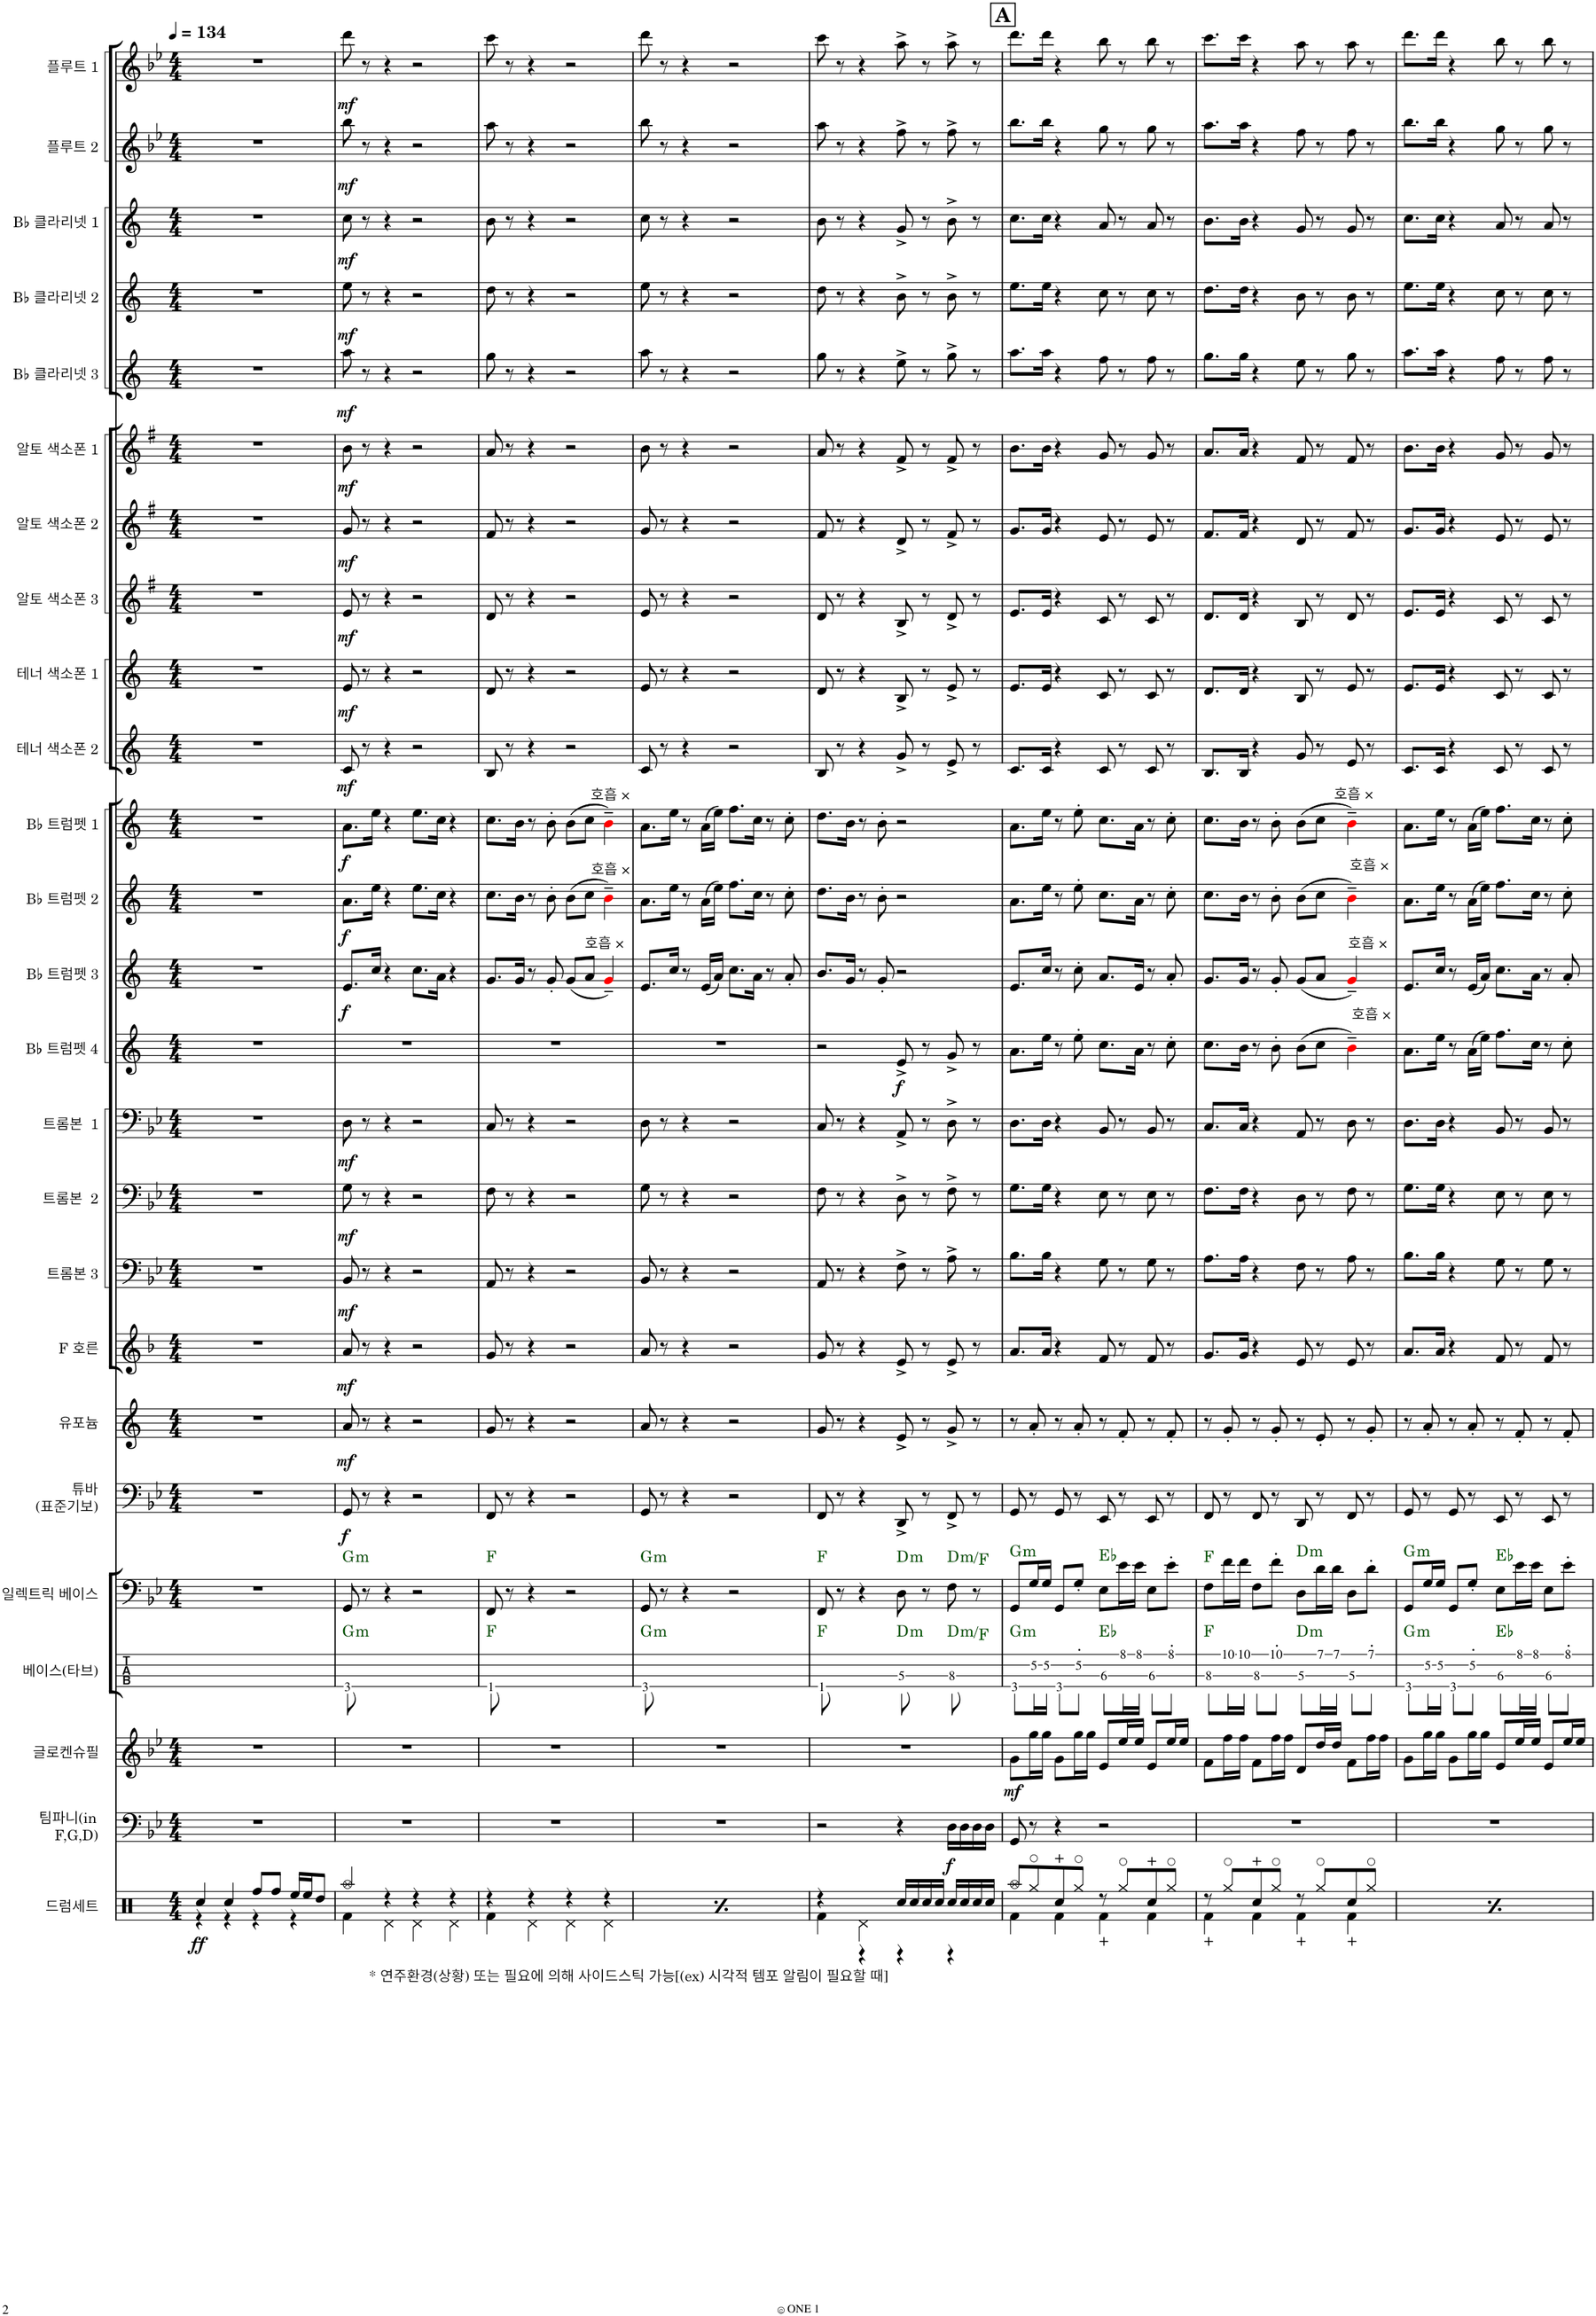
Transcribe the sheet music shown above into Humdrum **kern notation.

**kern	**dynam	**kern	**dynam	**kern	**dynam	**kern	**harte	**kern	**harte	**kern	**dynam	**kern	**dynam	**kern	**dynam	**kern	**dynam	**kern	**dynam	**kern	**dynam	**kern	**dynam	**kern	**dynam	**kern	**dynam	**kern	**dynam	**kern	**dynam	**kern	**dynam	**kern	**dynam	**kern	**dynam	**kern	**dynam	**kern	**dynam	**kern	**dynam	**kern	**dynam	**kern	**dynam	**kern	**dynam
*part25	*part25	*part24	*part24	*part23	*part23	*part22	*part22	*part21	*part21	*part20	*part20	*part19	*part19	*part18	*part18	*part17	*part17	*part16	*part16	*part15	*part15	*part14	*part14	*part13	*part13	*part12	*part12	*part11	*part11	*part10	*part10	*part9	*part9	*part8	*part8	*part7	*part7	*part6	*part6	*part5	*part5	*part4	*part4	*part3	*part3	*part2	*part2	*part1	*part1
*staff25	*staff25	*staff24	*staff24	*staff23	*staff23	*staff22	*	*staff21	*	*staff20	*staff20	*staff19	*staff19	*staff18	*staff18	*staff17	*staff17	*staff16	*staff16	*staff15	*staff15	*staff14	*staff14	*staff13	*staff13	*staff12	*staff12	*staff11	*staff11	*staff10	*staff10	*staff9	*staff9	*staff8	*staff8	*staff7	*staff7	*staff6	*staff6	*staff5	*staff5	*staff4	*staff4	*staff3	*staff3	*staff2	*staff2	*staff1	*staff1
*I"드럼세트	*	*I"팀파니(in F,G,D)	*	*I"글로켄슈필	*	*I"베이스(타브)	*	*I"일렉트릭 베이스	*	*I"튜바 (표준기보)	*	*I"유포늄	*	*I"F 호른	*	*I"트롬본 3	*	*I"트롬본  2	*	*I"트롬본  1	*	*I"Bb 트럼펫 4	*	*I"Bb 트럼펫 3	*	*I"Bb 트럼펫 2	*	*I"Bb 트럼펫 1	*	*I"테너 색소폰 2	*	*I"테너 색소폰 1	*	*I"알토 색소폰 3	*	*I"알토 색소폰 2	*	*I"알토 색소폰 1	*	*I"Bb 클라리넷 3	*	*I"Bb 클라리넷 2	*	*I"Bb 클라리넷 1	*	*I"플루트 2	*	*I"플루트 1	*
*	*	*	*	*	*	*stria4	*	*	*	*	*	*	*	*	*	*	*	*	*	*	*	*	*	*	*	*	*	*	*	*	*	*	*	*	*	*	*	*	*	*	*	*	*	*	*	*	*	*	*
*clefX	*	*clefF4	*	*clefG2	*	*	*	*clefF4	*	*clefF4	*	*clefG2	*	*clefG2	*	*clefF4	*	*clefF4	*	*clefF4	*	*clefG2	*	*clefG2	*	*clefG2	*	*clefG2	*	*clefG2	*	*clefG2	*	*clefG2	*	*clefG2	*	*clefG2	*	*clefG2	*	*clefG2	*	*clefG2	*	*clefG2	*	*clefG2	*
*	*	*	*	*Trd-14c-24	*	*Trd7c12	*	*Trd7c12	*	*	*	*Trd8c14	*	*Trd4c7	*	*	*	*	*	*	*	*Trd1c2	*	*Trd1c2	*	*Trd1c2	*	*Trd1c2	*	*Trd8c14	*	*Trd8c14	*	*Trd5c9	*	*Trd5c9	*	*Trd5c9	*	*Trd1c2	*	*Trd1c2	*	*Trd1c2	*	*	*	*	*
*k[b-e-]	*	*k[b-e-]	*	*k[b-e-]	*	*k[b-e-]	*	*k[b-e-]	*	*k[b-e-]	*	*k[]	*	*k[b-]	*	*k[b-e-]	*	*k[b-e-]	*	*k[b-e-]	*	*k[]	*	*k[]	*	*k[]	*	*k[]	*	*k[]	*	*k[]	*	*k[f#]	*	*k[f#]	*	*k[f#]	*	*k[]	*	*k[]	*	*k[]	*	*k[b-e-]	*	*k[b-e-]	*
*M4/4	*	*M4/4	*	*M4/4	*	*M4/4	*	*M4/4	*	*M4/4	*	*M4/4	*	*M4/4	*	*M4/4	*	*M4/4	*	*M4/4	*	*M4/4	*	*M4/4	*	*M4/4	*	*M4/4	*	*M4/4	*	*M4/4	*	*M4/4	*	*M4/4	*	*M4/4	*	*M4/4	*	*M4/4	*	*M4/4	*	*M4/4	*	*M4/4	*
*MM134	*	*MM134	*	*MM134	*	*MM134	*	*MM134	*	*MM134	*	*MM134	*	*MM134	*	*MM134	*	*MM134	*	*MM134	*	*MM134	*	*MM134	*	*MM134	*	*MM134	*	*MM134	*	*MM134	*	*MM134	*	*MM134	*	*MM134	*	*MM134	*	*MM134	*	*MM134	*	*MM134	*	*MM134	*
=1	=1	=1	=1	=1	=1	=1	=1	=1	=1	=1	=1	=1	=1	=1	=1	=1	=1	=1	=1	=1	=1	=1	=1	=1	=1	=1	=1	=1	=1	=1	=1	=1	=1	=1	=1	=1	=1	=1	=1	=1	=1	=1	=1	=1	=1	=1	=1	=1	=1
*^	*	*	*	*	*	*	*	*	*	*	*	*	*	*	*	*	*	*	*	*	*	*	*	*	*	*	*	*	*	*	*	*	*	*	*	*	*	*	*	*	*	*	*	*	*	*	*	*	*
!	!	!LO:DY:b	!	!	!	!	!	!	!	!	!	!	!	!	!	!	!	!	!	!	!	!	!	!	!	!	!	!	!	!	!	!	!	!	!	!	!	!	!	!	!	!	!	!	!	!	!	!	!	!
4Rcc/	4r	ff	1r	.	1r	.	1r	.	1r	.	1r	.	1r	.	1r	.	1r	.	1r	.	1r	.	1r	.	1r	.	1r	.	1r	.	1r	.	1r	.	1r	.	1r	.	1r	.	1r	.	1r	.	1r	.	1r	.	1r	.
4Rcc/	4r	.	.	.	.	.	.	.	.	.	.	.	.	.	.	.	.	.	.	.	.	.	.	.	.	.	.	.	.	.	.	.	.	.	.	.	.	.	.	.	.	.	.	.	.	.	.	.	.	.
8Rff/L	4r	.	.	.	.	.	.	.	.	.	.	.	.	.	.	.	.	.	.	.	.	.	.	.	.	.	.	.	.	.	.	.	.	.	.	.	.	.	.	.	.	.	.	.	.	.	.	.	.	.
8Rff/J	.	.	.	.	.	.	.	.	.	.	.	.	.	.	.	.	.	.	.	.	.	.	.	.	.	.	.	.	.	.	.	.	.	.	.	.	.	.	.	.	.	.	.	.	.	.	.	.	.	.
16Ree/LL	4r	.	.	.	.	.	.	.	.	.	.	.	.	.	.	.	.	.	.	.	.	.	.	.	.	.	.	.	.	.	.	.	.	.	.	.	.	.	.	.	.	.	.	.	.	.	.	.	.	.
16Ree/J	.	.	.	.	.	.	.	.	.	.	.	.	.	.	.	.	.	.	.	.	.	.	.	.	.	.	.	.	.	.	.	.	.	.	.	.	.	.	.	.	.	.	.	.	.	.	.	.	.	.
8Rdd/J	.	.	.	.	.	.	.	.	.	.	.	.	.	.	.	.	.	.	.	.	.	.	.	.	.	.	.	.	.	.	.	.	.	.	.	.	.	.	.	.	.	.	.	.	.	.	.	.	.	.
=2	=2	=2	=2	=2	=2	=2	=2	=2	=2	=2	=2	=2	=2	=2	=2	=2	=2	=2	=2	=2	=2	=2	=2	=2	=2	=2	=2	=2	=2	=2	=2	=2	=2	=2	=2	=2	=2	=2	=2	=2	=2	=2	=2	=2	=2	=2	=2	=2	=2	=2
!	!	!	!	!	!	!	!	!LO:H:kt=m	!	!LO:H:kt=m	!	!LO:DY:b	!	!LO:DY:b	!	!LO:DY:b	!	!LO:DY:b	!	!LO:DY:b	!	!LO:DY:b	!	!	!	!LO:DY:b	!	!LO:DY:b	!	!LO:DY:b	!	!LO:DY:b	!	!LO:DY:b	!	!LO:DY:b	!	!LO:DY:b	!	!LO:DY:b	!	!LO:DY:b	!	!LO:DY:b	!	!LO:DY:b	!	!LO:DY:b	!	!LO:DY:b
4Raa/	4Rf\	.	1r	.	1r	.	8GG\	G:min	8GG/	G:min	8GG/	f	8a/	mf	8a/	mf	8BB-/	mf	8G\	mf	8D\	mf	1r	.	8.e/L	f	8.a\L	f	8.a\L	f	8c/	mf	8e/	mf	8e/	mf	8g/	mf	8b\	mf	8aa\	mf	8ee\	mf	8cc\	mf	8bb-\	mf	8ddd\	mf
.	.	.	.	.	.	.	8r	.	8r	.	8r	.	8r	.	8r	.	8r	.	8r	.	8r	.	.	.	.	.	.	.	.	.	8r	.	8r	.	8r	.	8r	.	8r	.	8r	.	8r	.	8r	.	8r	.	8r	.
.	.	.	.	.	.	.	.	.	.	.	.	.	.	.	.	.	.	.	.	.	.	.	.	.	16cc/Jk	.	16ee\Jk	.	16ee\Jk	.	.	.	.	.	.	.	.	.	.	.	.	.	.	.	.	.	.	.	.	.
!LO:TX:b:t=* 연주환경(상황) 또는 필요에 의해 사이드스틱 가능[(ex) 시각적 템포 알림이 필요할 때]	!	!	!	!	!	!	!	!	!	!	!	!	!	!	!	!	!	!	!	!	!	!	!	!	!	!	!	!	!	!	!	!	!	!	!	!	!	!	!	!	!	!	!	!	!	!	!	!	!	!
4r	4Rd\	.	.	.	.	.	4r	.	4r	.	4r	.	4r	.	4r	.	4r	.	4r	.	4r	.	.	.	4r	.	4r	.	4r	.	4r	.	4r	.	4r	.	4r	.	4r	.	4r	.	4r	.	4r	.	4r	.	4r	.
4r	4Rd\	.	.	.	.	.	2r	.	2r	.	2r	.	2r	.	2r	.	2r	.	2r	.	2r	.	.	.	8.cc\L	.	8.ee\L	.	8.ee\L	.	2r	.	2r	.	2r	.	2r	.	2r	.	2r	.	2r	.	2r	.	2r	.	2r	.
.	.	.	.	.	.	.	.	.	.	.	.	.	.	.	.	.	.	.	.	.	.	.	.	.	16a\Jk	.	16cc\Jk	.	16cc\Jk	.	.	.	.	.	.	.	.	.	.	.	.	.	.	.	.	.	.	.	.	.
4r	4Rd\	.	.	.	.	.	.	.	.	.	.	.	.	.	.	.	.	.	.	.	.	.	.	.	4r	.	4r	.	4r	.	.	.	.	.	.	.	.	.	.	.	.	.	.	.	.	.	.	.	.	.
=3	=3	=3	=3	=3	=3	=3	=3	=3	=3	=3	=3	=3	=3	=3	=3	=3	=3	=3	=3	=3	=3	=3	=3	=3	=3	=3	=3	=3	=3	=3	=3	=3	=3	=3	=3	=3	=3	=3	=3	=3	=3	=3	=3	=3	=3	=3	=3	=3	=3	=3
4r	4Rf\	.	1r	.	1r	.	8FF\	F:maj	8FF/	F:maj	8FF/	.	8g/	.	8g/	.	8AA/	.	8F\	.	8C/	.	1r	.	8.g/L	.	8.cc\L	.	8.cc\L	.	8B/	.	8d/	.	8d/	.	8f#/	.	8a/	.	8gg\	.	8dd\	.	8b\	.	8aa\	.	8ccc\	.
.	.	.	.	.	.	.	8r	.	8r	.	8r	.	8r	.	8r	.	8r	.	8r	.	8r	.	.	.	.	.	.	.	.	.	8r	.	8r	.	8r	.	8r	.	8r	.	8r	.	8r	.	8r	.	8r	.	8r	.
.	.	.	.	.	.	.	.	.	.	.	.	.	.	.	.	.	.	.	.	.	.	.	.	.	16g/Jk	.	16b\Jk	.	16b\Jk	.	.	.	.	.	.	.	.	.	.	.	.	.	.	.	.	.	.	.	.	.
4r	4Rd\	.	.	.	.	.	4r	.	4r	.	4r	.	4r	.	4r	.	4r	.	4r	.	4r	.	.	.	8r	.	8r	.	8r	.	4r	.	4r	.	4r	.	4r	.	4r	.	4r	.	4r	.	4r	.	4r	.	4r	.
.	.	.	.	.	.	.	.	.	.	.	.	.	.	.	.	.	.	.	.	.	.	.	.	.	8g'/	.	8b'\	.	8b'\	.	.	.	.	.	.	.	.	.	.	.	.	.	.	.	.	.	.	.	.	.
4r	4Rd\	.	.	.	.	.	2r	.	2r	.	2r	.	2r	.	2r	.	2r	.	2r	.	2r	.	.	.	(8g/L	.	(8b\L	.	(8b\L	.	2r	.	2r	.	2r	.	2r	.	2r	.	2r	.	2r	.	2r	.	2r	.	2r	.
.	.	.	.	.	.	.	.	.	.	.	.	.	.	.	.	.	.	.	.	.	.	.	.	.	8a/J	.	8cc\J	.	8cc\J	.	.	.	.	.	.	.	.	.	.	.	.	.	.	.	.	.	.	.	.	.
!	!	!	!	!	!	!	!	!	!	!	!	!	!	!	!	!	!	!	!	!	!	!	!	!	!	!	!	!	!LO:TX:a:t=호흡 ×	!	!	!	!	!	!	!	!	!	!	!	!	!	!	!	!	!	!	!	!	!
!	!	!	!	!	!	!	!	!	!	!	!	!	!	!	!	!	!	!	!	!	!	!	!	!	!	!	!LO:TX:a:t=호흡 ×	!	!	!	!	!	!	!	!	!	!	!	!	!	!	!	!	!	!	!	!	!	!	!
!	!	!	!	!	!	!	!	!	!	!	!	!	!	!	!	!	!	!	!	!	!	!	!	!	!LO:TX:a:t=호흡 ×	!	!	!	!	!	!	!	!	!	!	!	!	!	!	!	!	!	!	!	!	!	!	!	!	!
4r	4Rd\	.	.	.	.	.	.	.	.	.	.	.	.	.	.	.	.	.	.	.	.	.	.	.	4g~i/)	.	4b~i\)	.	4b~i\)	.	.	.	.	.	.	.	.	.	.	.	.	.	.	.	.	.	.	.	.	.
=4	=4	=4	=4	=4	=4	=4	=4	=4	=4	=4	=4	=4	=4	=4	=4	=4	=4	=4	=4	=4	=4	=4	=4	=4	=4	=4	=4	=4	=4	=4	=4	=4	=4	=4	=4	=4	=4	=4	=4	=4	=4	=4	=4	=4	=4	=4	=4	=4	=4	=4
!	!	!	!	!	!	!	!	!LO:H:kt=m	!	!LO:H:kt=m	!	!	!	!	!	!	!	!	!	!	!	!	!	!	!	!	!	!	!	!	!	!	!	!	!	!	!	!	!	!	!	!	!	!	!	!	!	!	!	!
4r	4Rf\	.	1r	.	1r	.	8GG\	G:min	8GG/	G:min	8GG/	.	8a/	.	8a/	.	8BB-/	.	8G\	.	8D\	.	1r	.	8.e/L	.	8.a\L	.	8.a\L	.	8c/	.	8e/	.	8e/	.	8g/	.	8b\	.	8aa\	.	8ee\	.	8cc\	.	8bb-\	.	8ddd\	.
.	.	.	.	.	.	.	8r	.	8r	.	8r	.	8r	.	8r	.	8r	.	8r	.	8r	.	.	.	.	.	.	.	.	.	8r	.	8r	.	8r	.	8r	.	8r	.	8r	.	8r	.	8r	.	8r	.	8r	.
.	.	.	.	.	.	.	.	.	.	.	.	.	.	.	.	.	.	.	.	.	.	.	.	.	16cc/Jk	.	16ee\Jk	.	16ee\Jk	.	.	.	.	.	.	.	.	.	.	.	.	.	.	.	.	.	.	.	.	.
4r	4Rd\	.	.	.	.	.	4r	.	4r	.	4r	.	4r	.	4r	.	4r	.	4r	.	4r	.	.	.	8r	.	8r	.	8r	.	4r	.	4r	.	4r	.	4r	.	4r	.	4r	.	4r	.	4r	.	4r	.	4r	.
.	.	.	.	.	.	.	.	.	.	.	.	.	.	.	.	.	.	.	.	.	.	.	.	.	(16e/LL	.	(16a\LL	.	(16a\LL	.	.	.	.	.	.	.	.	.	.	.	.	.	.	.	.	.	.	.	.	.
.	.	.	.	.	.	.	.	.	.	.	.	.	.	.	.	.	.	.	.	.	.	.	.	.	16a/JJ)	.	16ee\JJ)	.	16ee\JJ)	.	.	.	.	.	.	.	.	.	.	.	.	.	.	.	.	.	.	.	.	.
4r	4Rd\	.	.	.	.	.	2r	.	2r	.	2r	.	2r	.	2r	.	2r	.	2r	.	2r	.	.	.	8.cc\L	.	8.ff\L	.	8.ff\L	.	2r	.	2r	.	2r	.	2r	.	2r	.	2r	.	2r	.	2r	.	2r	.	2r	.
.	.	.	.	.	.	.	.	.	.	.	.	.	.	.	.	.	.	.	.	.	.	.	.	.	16a\Jk	.	16cc\Jk	.	16cc\Jk	.	.	.	.	.	.	.	.	.	.	.	.	.	.	.	.	.	.	.	.	.
4r	4Rd\	.	.	.	.	.	.	.	.	.	.	.	.	.	.	.	.	.	.	.	.	.	.	.	8r	.	8r	.	8r	.	.	.	.	.	.	.	.	.	.	.	.	.	.	.	.	.	.	.	.	.
.	.	.	.	.	.	.	.	.	.	.	.	.	.	.	.	.	.	.	.	.	.	.	.	.	8a'/	.	8cc'\	.	8cc'\	.	.	.	.	.	.	.	.	.	.	.	.	.	.	.	.	.	.	.	.	.
=5	=5	=5	=5	=5	=5	=5	=5	=5	=5	=5	=5	=5	=5	=5	=5	=5	=5	=5	=5	=5	=5	=5	=5	=5	=5	=5	=5	=5	=5	=5	=5	=5	=5	=5	=5	=5	=5	=5	=5	=5	=5	=5	=5	=5	=5	=5	=5	=5	=5	=5
4r	4Rf\	.	2r	.	1r	.	8FF\	F:maj	8FF/	F:maj	8FF/	.	8g/	.	8g/	.	8AA/	.	8F\	.	8C/	.	2r	.	8.b/L	.	8.dd\L	.	8.dd\L	.	8B/	.	8d/	.	8d/	.	8f#/	.	8a/	.	8gg\	.	8dd\	.	8b\	.	8aa\	.	8ccc\	.
.	.	.	.	.	.	.	8r	.	8r	.	8r	.	8r	.	8r	.	8r	.	8r	.	8r	.	.	.	.	.	.	.	.	.	8r	.	8r	.	8r	.	8r	.	8r	.	8r	.	8r	.	8r	.	8r	.	8r	.
.	.	.	.	.	.	.	.	.	.	.	.	.	.	.	.	.	.	.	.	.	.	.	.	.	16g/Jk	.	16b\Jk	.	16b\Jk	.	.	.	.	.	.	.	.	.	.	.	.	.	.	.	.	.	.	.	.	.
4Rd\	4r	.	.	.	.	.	4r	.	4r	.	4r	.	4r	.	4r	.	4r	.	4r	.	4r	.	.	.	8r	.	8r	.	8r	.	4r	.	4r	.	4r	.	4r	.	4r	.	4r	.	4r	.	4r	.	4r	.	4r	.
.	.	.	.	.	.	.	.	.	.	.	.	.	.	.	.	.	.	.	.	.	.	.	.	.	8g'/	.	8b'\	.	8b'\	.	.	.	.	.	.	.	.	.	.	.	.	.	.	.	.	.	.	.	.	.
!	!	!	!	!	!	!	!	!LO:H:kt=m	!	!LO:H:kt=m	!	!	!	!	!	!	!	!	!	!	!	!	!	!LO:DY:b	!	!	!	!	!	!	!	!	!	!	!	!	!	!	!	!	!	!	!	!	!	!	!	!	!	!
16Rcc/LL	4r	.	4r	.	.	.	8D\	D:min	8D\	D:min	8DD^/	.	8e^/	.	8e^/	.	8F^\	.	8D^\	.	8AA^/	.	8e^/	f	2r	.	2r	.	2r	.	8g^/	.	8B^/	.	8B^/	.	8d^/	.	8f#^/	.	8ee^\	.	8b^\	.	8g^/	.	8ff^\	.	8aa^\	.
16Rcc/	.	.	.	.	.	.	.	.	.	.	.	.	.	.	.	.	.	.	.	.	.	.	.	.	.	.	.	.	.	.	.	.	.	.	.	.	.	.	.	.	.	.	.	.	.	.	.	.	.	.
16Rcc/	.	.	.	.	.	.	8r	.	8r	.	8r	.	8r	.	8r	.	8r	.	8r	.	8r	.	8r	.	.	.	.	.	.	.	8r	.	8r	.	8r	.	8r	.	8r	.	8r	.	8r	.	8r	.	8r	.	8r	.
16Rcc/JJ	.	.	.	.	.	.	.	.	.	.	.	.	.	.	.	.	.	.	.	.	.	.	.	.	.	.	.	.	.	.	.	.	.	.	.	.	.	.	.	.	.	.	.	.	.	.	.	.	.	.
!	!	!	!	!LO:DY:b	!	!	!	!LO:H:kt=m	!	!LO:H:kt=m	!	!	!	!	!	!	!	!	!	!	!	!	!	!	!	!	!	!	!	!	!	!	!	!	!	!	!	!	!	!	!	!	!	!	!	!	!	!	!	!
16Rcc/LL	4r	.	16D\LL	f	.	.	8F\	D:min/b3	8F\	D:min/b3	8FF^/	.	8g^/	.	8e^/	.	8A^\	.	8F^\	.	8D^\	.	8g^/	.	.	.	.	.	.	.	8e^/	.	8e^/	.	8d^/	.	8f#^/	.	8f#^/	.	8gg^\	.	8b^\	.	8b^\	.	8ff^\	.	8aa^\	.
16Rcc/	.	.	16D\	.	.	.	.	.	.	.	.	.	.	.	.	.	.	.	.	.	.	.	.	.	.	.	.	.	.	.	.	.	.	.	.	.	.	.	.	.	.	.	.	.	.	.	.	.	.	.
16Rcc/	.	.	16D\	.	.	.	8r	.	8r	.	8r	.	8r	.	8r	.	8r	.	8r	.	8r	.	8r	.	.	.	.	.	.	.	8r	.	8r	.	8r	.	8r	.	8r	.	8r	.	8r	.	8r	.	8r	.	8r	.
16Rcc/JJ	.	.	16D\JJ	.	.	.	.	.	.	.	.	.	.	.	.	.	.	.	.	.	.	.	.	.	.	.	.	.	.	.	.	.	.	.	.	.	.	.	.	.	.	.	.	.	.	.	.	.	.	.
!!LO:REH:place=s1:a:B:cj:fs=14:t=A
=6	=6	=6	=6	=6	=6	=6	=6	=6	=6	=6	=6	=6	=6	=6	=6	=6	=6	=6	=6	=6	=6	=6	=6	=6	=6	=6	=6	=6	=6	=6	=6	=6	=6	=6	=6	=6	=6	=6	=6	=6	=6	=6	=6	=6	=6	=6	=6	=6	=6	=6
!	!	!	!	!	!	!LO:DY:b	!	!LO:H:kt=m	!	!LO:H:kt=m	!	!	!	!	!	!	!	!	!	!	!	!	!	!	!	!	!	!	!	!	!	!	!	!	!	!	!	!	!	!	!	!	!	!	!	!	!	!	!	!
8Raa/L	4Rf\	.	8GG/	.	8g\L	mf	8GG\L	G:min	8GG/L	G:min	8GG/	.	8r	.	8.a/L	.	8.B-\L	.	8.G\L	.	8.D\L	.	8.a\L	.	8.e/L	.	8.a\L	.	8.a\L	.	8.c/L	.	8.e/L	.	8.e/L	.	8.g/L	.	8.b\L	.	8.aa\L	.	8.ee\L	.	8.cc\L	.	8.bb-\L	.	8.ddd\L	.
8Rgg/	.	.	8r	.	16gg\L	.	16G~'\L	.	16G'~/L	.	8r	.	8a'/	.	.	.	.	.	.	.	.	.	.	.	.	.	.	.	.	.	.	.	.	.	.	.	.	.	.	.	.	.	.	.	.	.	.	.	.	.
.	.	.	.	.	16gg\JJ	.	16G~'\JJ	.	16G'~/JJ	.	.	.	.	.	16a/Jk	.	16B-\Jk	.	16G\Jk	.	16D\Jk	.	16ee\Jk	.	16cc/Jk	.	16ee\Jk	.	16ee\Jk	.	16c/Jk	.	16e/Jk	.	16e/Jk	.	16g/Jk	.	16b\Jk	.	16aa\Jk	.	16ee\Jk	.	16cc\Jk	.	16bb-\Jk	.	16ddd\Jk	.
8Rcc/	4Rf\	.	4r	.	8g\L	.	8GG\L	.	8GG/L	.	8GG/	.	8r	.	4r	.	4r	.	4r	.	4r	.	8r	.	8r	.	8r	.	8r	.	4r	.	4r	.	4r	.	4r	.	4r	.	4r	.	4r	.	4r	.	4r	.	4r	.
8Rgg/J	.	.	.	.	16gg\L	.	8G~'\J	.	8G'~/J	.	8r	.	8a'/	.	.	.	.	.	.	.	.	.	8ee'\	.	8cc'\	.	8ee'\	.	8ee'\	.	.	.	.	.	.	.	.	.	.	.	.	.	.	.	.	.	.	.	.	.
.	.	.	.	.	16gg\JJ	.	.	.	.	.	.	.	.	.	.	.	.	.	.	.	.	.	.	.	.	.	.	.	.	.	.	.	.	.	.	.	.	.	.	.	.	.	.	.	.	.	.	.	.	.
8r	4Rf\	.	2r	.	8e-/L	.	8E-\L	Eb:maj	8E-\L	Eb:maj	8EE-/	.	8r	.	8f/	.	8G\	.	8E-\	.	8BB-/	.	8.cc\L	.	8.a/L	.	8.cc\L	.	8.cc\L	.	8c/	.	8c/	.	8c/	.	8e/	.	8g/	.	8ff\	.	8cc\	.	8a/	.	8gg\	.	8bb-\	.
8Rgg/L	.	.	.	.	16ee-/L	.	16e-~'\L	.	16e-'~\L	.	8r	.	8f'/	.	8r	.	8r	.	8r	.	8r	.	.	.	.	.	.	.	.	.	8r	.	8r	.	8r	.	8r	.	8r	.	8r	.	8r	.	8r	.	8r	.	8r	.
.	.	.	.	.	16ee-/JJ	.	16e-~'\JJ	.	16e-'~\JJ	.	.	.	.	.	.	.	.	.	.	.	.	.	16a\Jk	.	16e/Jk	.	16a\Jk	.	16a\Jk	.	.	.	.	.	.	.	.	.	.	.	.	.	.	.	.	.	.	.	.	.
8Rcc/	4Rf\	.	.	.	8e-/L	.	8E-\L	.	8E-\L	.	8EE-/	.	8r	.	8f/	.	8G\	.	8E-\	.	8BB-/	.	8r	.	8r	.	8r	.	8r	.	8c/	.	8c/	.	8c/	.	8e/	.	8g/	.	8ff\	.	8cc\	.	8a/	.	8gg\	.	8bb-\	.
8Rgg/J	.	.	.	.	16ee-/L	.	8e-~'\J	.	8e-'~\J	.	8r	.	8f'/	.	8r	.	8r	.	8r	.	8r	.	8cc'\	.	8a'/	.	8cc'\	.	8cc'\	.	8r	.	8r	.	8r	.	8r	.	8r	.	8r	.	8r	.	8r	.	8r	.	8r	.
.	.	.	.	.	16ee-/JJ	.	.	.	.	.	.	.	.	.	.	.	.	.	.	.	.	.	.	.	.	.	.	.	.	.	.	.	.	.	.	.	.	.	.	.	.	.	.	.	.	.	.	.	.	.
=7	=7	=7	=7	=7	=7	=7	=7	=7	=7	=7	=7	=7	=7	=7	=7	=7	=7	=7	=7	=7	=7	=7	=7	=7	=7	=7	=7	=7	=7	=7	=7	=7	=7	=7	=7	=7	=7	=7	=7	=7	=7	=7	=7	=7	=7	=7	=7	=7	=7	=7
8r	4Rf\	.	1r	.	8f\L	.	8F\L	F:maj	8F\L	F:maj	8FF/	.	8r	.	8.g/L	.	8.A\L	.	8.F\L	.	8.C/L	.	8.cc\L	.	8.g/L	.	8.cc\L	.	8.cc\L	.	8.B/L	.	8.d/L	.	8.d/L	.	8.f#/L	.	8.a/L	.	8.gg\L	.	8.dd\L	.	8.b\L	.	8.aa\L	.	8.ccc\L	.
8Rgg/L	.	.	.	.	16ff\L	.	16f~'\L	.	16f'~\L	.	8r	.	8g'/	.	.	.	.	.	.	.	.	.	.	.	.	.	.	.	.	.	.	.	.	.	.	.	.	.	.	.	.	.	.	.	.	.	.	.	.	.
.	.	.	.	.	16ff\JJ	.	16f~'\JJ	.	16f'~\JJ	.	.	.	.	.	16g/Jk	.	16A\Jk	.	16F\Jk	.	16C/Jk	.	16b\Jk	.	16g/Jk	.	16b\Jk	.	16b\Jk	.	16B/Jk	.	16d/Jk	.	16d/Jk	.	16f#/Jk	.	16a/Jk	.	16gg\Jk	.	16dd\Jk	.	16b\Jk	.	16aa\Jk	.	16ccc\Jk	.
8Rcc/	4Rf\	.	.	.	8f\L	.	8F\L	.	8F\L	.	8FF/	.	8r	.	4r	.	4r	.	4r	.	4r	.	8r	.	8r	.	8r	.	8r	.	4r	.	4r	.	4r	.	4r	.	4r	.	4r	.	4r	.	4r	.	4r	.	4r	.
8Rgg/J	.	.	.	.	16ff\L	.	8f~'\J	.	8f'~\J	.	8r	.	8g'/	.	.	.	.	.	.	.	.	.	8b'\	.	8g'/	.	8b'\	.	8b'\	.	.	.	.	.	.	.	.	.	.	.	.	.	.	.	.	.	.	.	.	.
.	.	.	.	.	16ff\JJ	.	.	.	.	.	.	.	.	.	.	.	.	.	.	.	.	.	.	.	.	.	.	.	.	.	.	.	.	.	.	.	.	.	.	.	.	.	.	.	.	.	.	.	.	.
!	!	!	!	!	!	!	!	!LO:H:kt=m	!	!LO:H:kt=m	!	!	!	!	!	!	!	!	!	!	!	!	!	!	!	!	!	!	!	!	!	!	!	!	!	!	!	!	!	!	!	!	!	!	!	!	!	!	!	!
8r	4Rf\	.	.	.	8d/L	.	8D\L	D:min	8D\L	D:min	8DD/	.	8r	.	8e/	.	8F\	.	8D\	.	8AA/	.	(8b\L	.	(8g/L	.	(8b\L	.	(8b\L	.	8g/	.	8B/	.	8B/	.	8d/	.	8f#/	.	8ee\	.	8b\	.	8g/	.	8ff\	.	8aa\	.
8Rgg/L	.	.	.	.	16dd/L	.	16d~'\L	.	16d'~\L	.	8r	.	8e'/	.	8r	.	8r	.	8r	.	8r	.	8cc\J	.	8a/J	.	8cc\J	.	8cc\J	.	8r	.	8r	.	8r	.	8r	.	8r	.	8r	.	8r	.	8r	.	8r	.	8r	.
.	.	.	.	.	16dd/JJ	.	16d~'\JJ	.	16d'~\JJ	.	.	.	.	.	.	.	.	.	.	.	.	.	.	.	.	.	.	.	.	.	.	.	.	.	.	.	.	.	.	.	.	.	.	.	.	.	.	.	.	.
!	!	!	!	!	!	!	!	!	!	!	!	!	!	!	!	!	!	!	!	!	!	!	!	!	!	!	!	!	!LO:TX:a:t=호흡 ×	!	!	!	!	!	!	!	!	!	!	!	!	!	!	!	!	!	!	!	!	!
!	!	!	!	!	!	!	!	!	!	!	!	!	!	!	!	!	!	!	!	!	!	!	!	!	!	!	!LO:TX:a:t=호흡 ×	!	!	!	!	!	!	!	!	!	!	!	!	!	!	!	!	!	!	!	!	!	!	!
!	!	!	!	!	!	!	!	!	!	!	!	!	!	!	!	!	!	!	!	!	!	!	!	!	!LO:TX:a:t=호흡 ×	!	!	!	!	!	!	!	!	!	!	!	!	!	!	!	!	!	!	!	!	!	!	!	!	!
!	!	!	!	!	!	!	!	!	!	!	!	!	!	!	!	!	!	!	!	!	!	!	!LO:TX:a:t=호흡 ×	!	!	!	!	!	!	!	!	!	!	!	!	!	!	!	!	!	!	!	!	!	!	!	!	!	!	!
8Rcc/	4Rf\	.	.	.	8f\L	.	8D\L	.	8D\L	.	8FF/	.	8r	.	8e/	.	8A\	.	8F\	.	8D\	.	4b~i\)	.	4g~i/)	.	4b~i\)	.	4b~i\)	.	8e/	.	8e/	.	8d/	.	8f#/	.	8f#/	.	8gg\	.	8b\	.	8g/	.	8ff\	.	8aa\	.
8Rgg/J	.	.	.	.	16ff\L	.	8d'\J	.	8d'\J	.	8r	.	8g'/	.	8r	.	8r	.	8r	.	8r	.	.	.	.	.	.	.	.	.	8r	.	8r	.	8r	.	8r	.	8r	.	8r	.	8r	.	8r	.	8r	.	8r	.
.	.	.	.	.	16ff\JJ	.	.	.	.	.	.	.	.	.	.	.	.	.	.	.	.	.	.	.	.	.	.	.	.	.	.	.	.	.	.	.	.	.	.	.	.	.	.	.	.	.	.	.	.	.
=8	=8	=8	=8	=8	=8	=8	=8	=8	=8	=8	=8	=8	=8	=8	=8	=8	=8	=8	=8	=8	=8	=8	=8	=8	=8	=8	=8	=8	=8	=8	=8	=8	=8	=8	=8	=8	=8	=8	=8	=8	=8	=8	=8	=8	=8	=8	=8	=8	=8	=8
!	!	!	!	!	!	!	!	!LO:H:kt=m	!	!LO:H:kt=m	!	!	!	!	!	!	!	!	!	!	!	!	!	!	!	!	!	!	!	!	!	!	!	!	!	!	!	!	!	!	!	!	!	!	!	!	!	!	!	!
8r	4Rf\	.	1r	.	8g\L	.	8GG\L	G:min	8GG/L	G:min	8GG/	.	8r	.	8.a/L	.	8.B-\L	.	8.G\L	.	8.D\L	.	8.a\L	.	8.e/L	.	8.a\L	.	8.a\L	.	8.c/L	.	8.e/L	.	8.e/L	.	8.g/L	.	8.b\L	.	8.aa\L	.	8.ee\L	.	8.cc\L	.	8.bb-\L	.	8.ddd\L	.
8Rgg/L	.	.	.	.	16gg\L	.	16G~'\L	.	16G'~/L	.	8r	.	8a'/	.	.	.	.	.	.	.	.	.	.	.	.	.	.	.	.	.	.	.	.	.	.	.	.	.	.	.	.	.	.	.	.	.	.	.	.	.
.	.	.	.	.	16gg\JJ	.	16G~'\JJ	.	16G'~/JJ	.	.	.	.	.	16a/Jk	.	16B-\Jk	.	16G\Jk	.	16D\Jk	.	16ee\Jk	.	16cc/Jk	.	16ee\Jk	.	16ee\Jk	.	16c/Jk	.	16e/Jk	.	16e/Jk	.	16g/Jk	.	16b\Jk	.	16aa\Jk	.	16ee\Jk	.	16cc\Jk	.	16bb-\Jk	.	16ddd\Jk	.
8Rcc/	4Rf\	.	.	.	8g\L	.	8GG\L	.	8GG/L	.	8GG/	.	8r	.	4r	.	4r	.	4r	.	4r	.	8r	.	8r	.	8r	.	8r	.	4r	.	4r	.	4r	.	4r	.	4r	.	4r	.	4r	.	4r	.	4r	.	4r	.
8Rgg/J	.	.	.	.	16gg\L	.	8G~'\J	.	8G'~/J	.	8r	.	8a'/	.	.	.	.	.	.	.	.	.	(16a\LL	.	(16e/LL	.	(16a\LL	.	(16a\LL	.	.	.	.	.	.	.	.	.	.	.	.	.	.	.	.	.	.	.	.	.
.	.	.	.	.	16gg\JJ	.	.	.	.	.	.	.	.	.	.	.	.	.	.	.	.	.	16ee\JJ)	.	16a/JJ)	.	16ee\JJ)	.	16ee\JJ)	.	.	.	.	.	.	.	.	.	.	.	.	.	.	.	.	.	.	.	.	.
8r	4Rf\	.	.	.	8e-/L	.	8E-\L	Eb:maj	8E-\L	Eb:maj	8EE-/	.	8r	.	8f/	.	8G\	.	8E-\	.	8BB-/	.	8.ff\L	.	8.cc\L	.	8.ff\L	.	8.ff\L	.	8c/	.	8c/	.	8c/	.	8e/	.	8g/	.	8ff\	.	8cc\	.	8a/	.	8gg\	.	8bb-\	.
8Rgg/L	.	.	.	.	16ee-/L	.	16e-~'\L	.	16e-'~\L	.	8r	.	8f'/	.	8r	.	8r	.	8r	.	8r	.	.	.	.	.	.	.	.	.	8r	.	8r	.	8r	.	8r	.	8r	.	8r	.	8r	.	8r	.	8r	.	8r	.
.	.	.	.	.	16ee-/JJ	.	16e-~'\JJ	.	16e-'~\JJ	.	.	.	.	.	.	.	.	.	.	.	.	.	16cc\Jk	.	16a\Jk	.	16cc\Jk	.	16cc\Jk	.	.	.	.	.	.	.	.	.	.	.	.	.	.	.	.	.	.	.	.	.
8Rcc/	4Rf\	.	.	.	8e-/L	.	8E-\L	.	8E-\L	.	8EE-/	.	8r	.	8f/	.	8G\	.	8E-\	.	8BB-/	.	8r	.	8r	.	8r	.	8r	.	8c/	.	8c/	.	8c/	.	8e/	.	8g/	.	8ff\	.	8cc\	.	8a/	.	8gg\	.	8bb-\	.
8Rgg/J	.	.	.	.	16ee-/L	.	8e-~'\J	.	8e-'~\J	.	8r	.	8f'/	.	8r	.	8r	.	8r	.	8r	.	8cc'\	.	8a'/	.	8cc'\	.	8cc'\	.	8r	.	8r	.	8r	.	8r	.	8r	.	8r	.	8r	.	8r	.	8r	.	8r	.
.	.	.	.	.	16ee-/JJ	.	.	.	.	.	.	.	.	.	.	.	.	.	.	.	.	.	.	.	.	.	.	.	.	.	.	.	.	.	.	.	.	.	.	.	.	.	.	.	.	.	.	.	.	.
*v	*v	*	*	*	*	*	*	*	*	*	*	*	*	*	*	*	*	*	*	*	*	*	*	*	*	*	*	*	*	*	*	*	*	*	*	*	*	*	*	*	*	*	*	*	*	*	*	*	*	*
=	=	=	=	=	=	=	=	=	=	=	=	=	=	=	=	=	=	=	=	=	=	=	=	=	=	=	=	=	=	=	=	=	=	=	=	=	=	=	=	=	=	=	=	=	=	=	=	=	=
*-	*-	*-	*-	*-	*-	*-	*-	*-	*-	*-	*-	*-	*-	*-	*-	*-	*-	*-	*-	*-	*-	*-	*-	*-	*-	*-	*-	*-	*-	*-	*-	*-	*-	*-	*-	*-	*-	*-	*-	*-	*-	*-	*-	*-	*-	*-	*-	*-	*-
